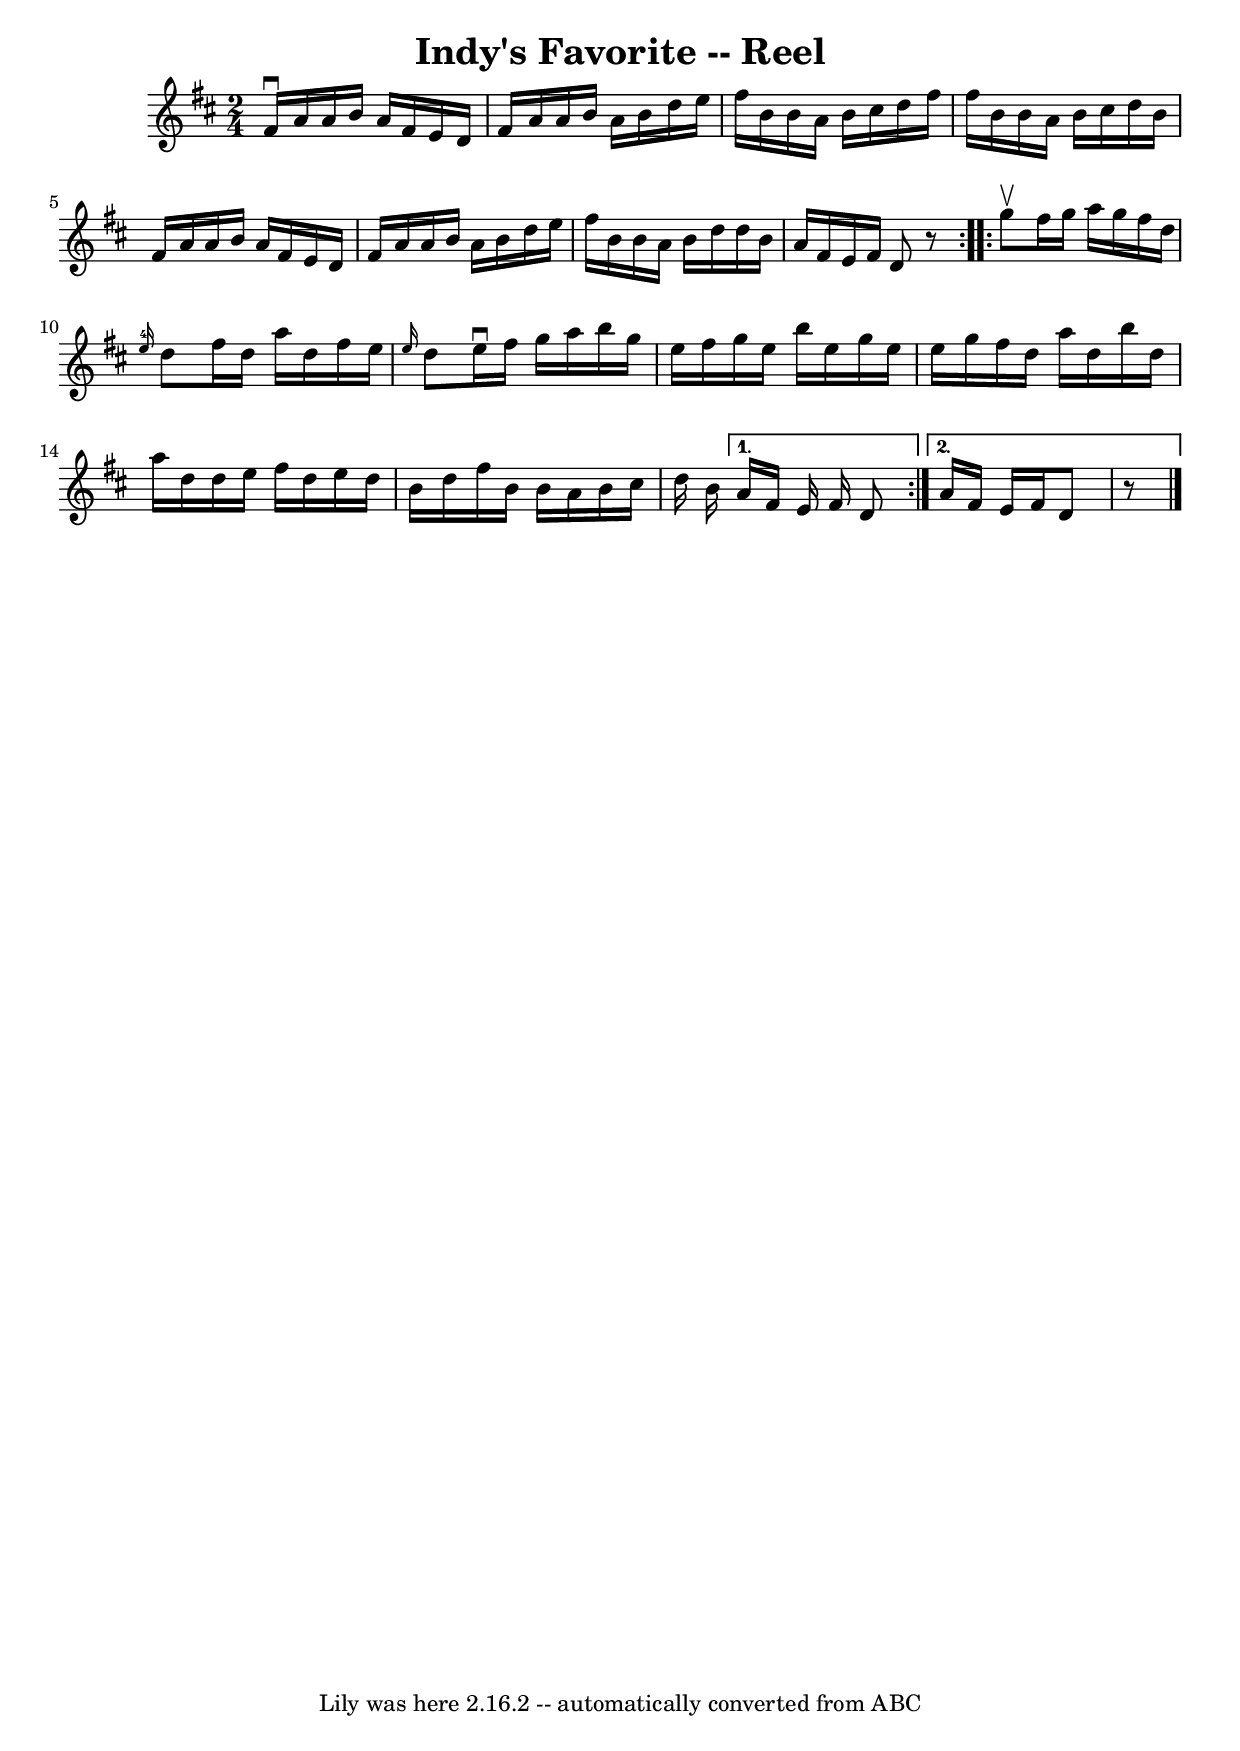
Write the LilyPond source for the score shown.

\version "2.7.40"
\include "Mammoth.ily"
\header {
	%% book = "Ryan's Mammoth Collection"
	crossRefNumber = "1"
	footnotes = "\\\\AKA The Maid Behind the Bar\\\\326"
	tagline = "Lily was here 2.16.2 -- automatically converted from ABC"
	title = "Indy's Favorite -- Reel"
}
voicedefault =  {


\repeat volta 2 {
\time 2/4 \key d \major fis'16^\downbow a'16 a'16 b'16 a'16    
fis'16 e'16 d'16    |
 fis'16 a'16 a'16 b'16 a'16    
b'16 d''16 e''16    |
 fis''16 b'16 b'16 a'16 b'16    
cis''16 d''16 fis''16    |
 fis''16 b'16 b'16 a'16    
b'16 cis''16 d''16 b'16    |
 fis'16 a'16 a'16 b'16 
 a'16 fis'16 e'16 d'16    |
 fis'16 a'16 a'16 b'16  
 a'16 b'16 d''16 e''16    |
 fis''16 b'16 b'16 a'16  
 b'16 d''16 d''16 b'16    |
 a'16 fis'16 e'16 fis'16 
 d'8    r8   }     \repeat volta 2 { g''8^\upbow |
 fis''16    
g''16 a''16 g''16 fis''16 d''16  \grace { e''16-4 } d''8    
|
 fis''16 d''16 a''16 d''16 fis''16 e''16  \grace {    
e''16  } d''8    |
 e''16^\downbow fis''16 g''16 a''16    
b''16 g''16 e''16 fis''16    |
 g''16 e''16 b''16    
e''16 g''16 e''16 e''16 g''16    |
 fis''16 d''16    
a''16 d''16 b''16 d''16 a''16 d''16    |
 d''16 e''16 
 fis''16 d''16 e''16 d''16 b'16 d''16    |
 fis''16    
b'16 b'16 a'16 b'16 cis''16 d''16 b'16    } \alternative{{   
a'16 fis'16 e'16 fis'16 d'8    } { a'16 fis'16 e'16    
fis'16 d'8    r8   \bar "|."   }}
}

\score{
    <<

	\context Staff="default"
	{
	    \voicedefault 
	}

    >>
	\layout {
	}
	\midi {}
}
